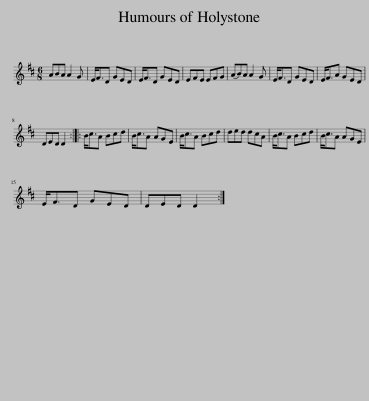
X:1
L:1/8
M:6/8
I:linebreak $
K:D
V:1 treble
V:1
 ABA A2 G | E<FD GED | E<FD GED | EFE EFG | (AB)A A2 G | %5
 E<FD GED | E<FA GED |$ DED D2 :: B<cA Bcd | B<cA AGE | %10
 B<cA Bcd | ded dcA | B<cA Bcd | B<cA AGE |$ E<FD GED | %15
 DED D2 :| %16
